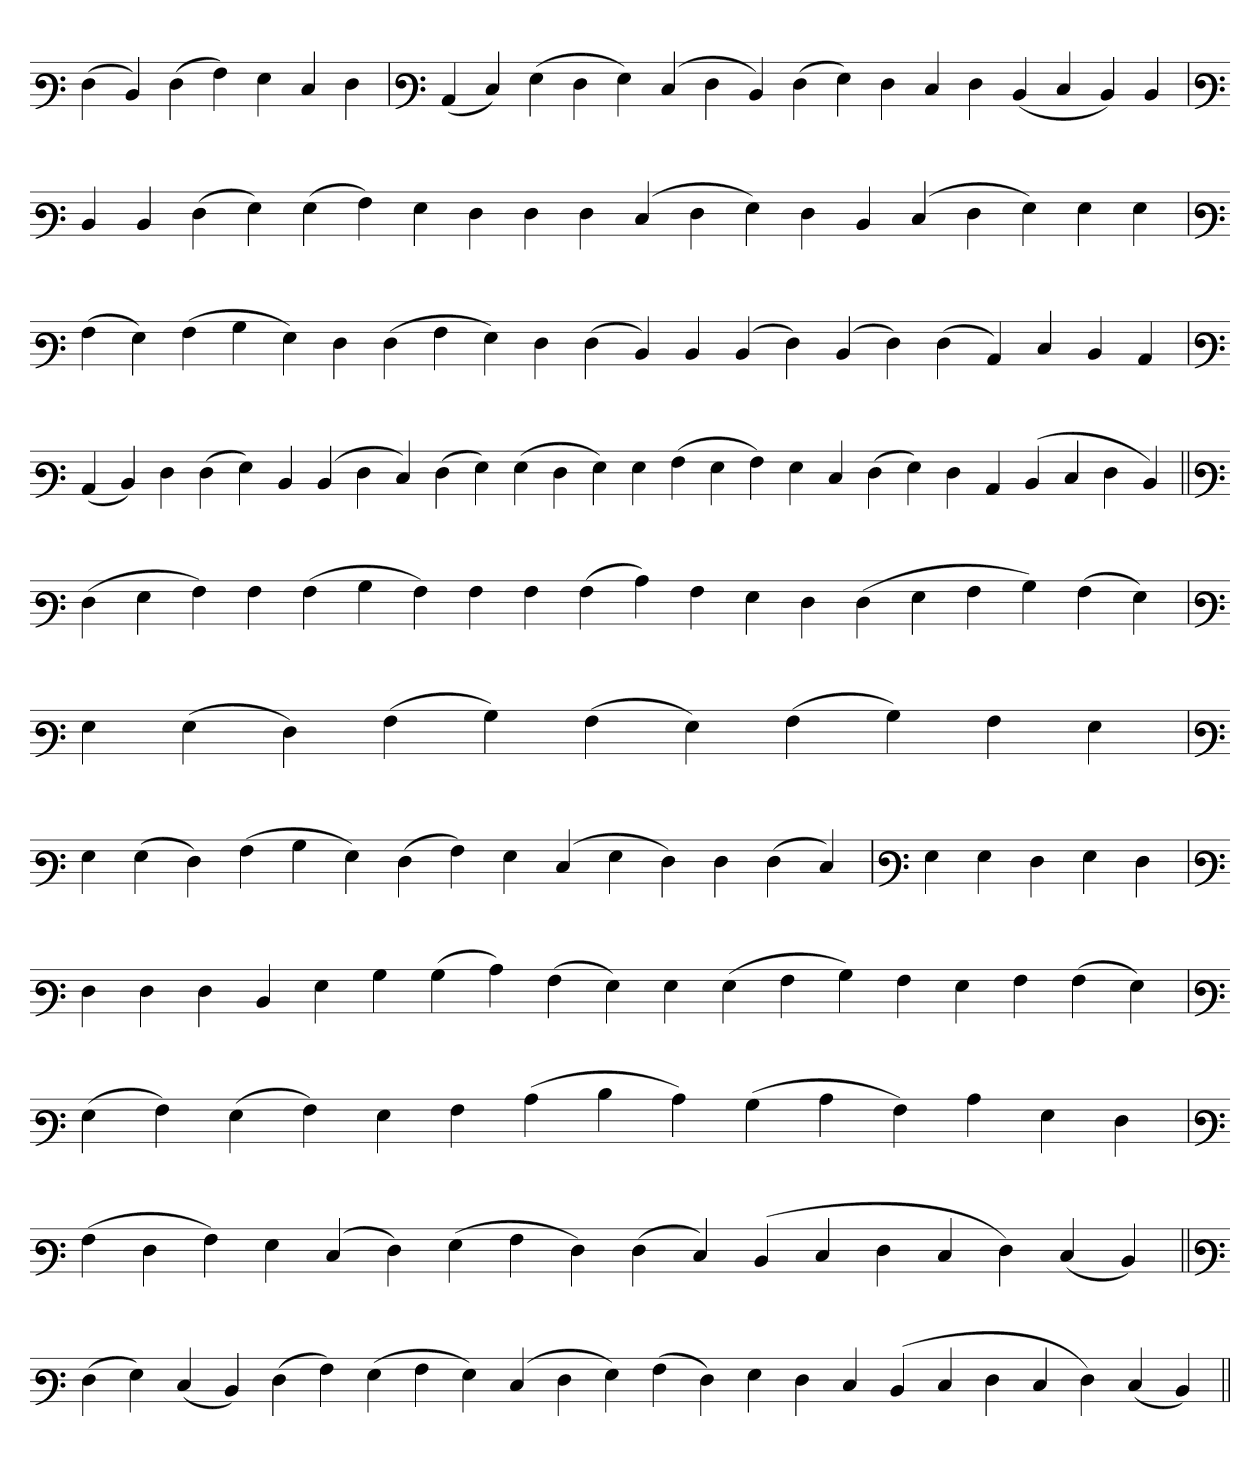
**kern
*part1
*staff1
*clefF3
=
(4F
4D)
(4F
4A)
4G
4E
4F
=`
*clefF3
(4C
4E)
(4G
4F
4G)
(4E
4F
4D)
(4F
4G)
4F
4E
4F
(4D
4E
4D)
4D
=
*clefF3
4D
4D
(4F
4G)
(4G
4A)
4G
4F
4F
4F
(4E
4F
4G)
4F
4D
(4E
4F
4G)
4G
4G
=`
*clefF3
(4A
4G)
(4A
4B
4G)
4F
(4F
4A
4G)
4F
(4F
4D)
4D
(4D
4F)
(4D
4F)
(4F
4C)
4E
4D
4C
='
*clefF3
(4C
4D)
4F
(4F
4G)
4D
(4D
4F
4E)
(4F
4G)
(4G
4F
4G)
4G
(4A
4G
4A)
4G
4E
(4F
4G)
4F
4C
(4D
4E
4F
4D)
=||
*clefF3
(4F
4G
4A)
4A
(4A
4B
4A)
4A
4A
(4A
4c)
4A
4G
4F
(4F
4G
4A
4B)
(4A
4G)
='
*clefF3
4G
(4G
4F)
(4A
4B)
(4A
4G)
(4A
4B)
4A
4G
=`
*clefF3
4G
(4G
4F)
(4A
4B
4G)
(4F
4A)
4G
(4E
4G
4F)
4F
(4F
4E)
=
*clefF3
4G
4G
4F
4G
4F
=`
*clefF3
4F
4F
4F
4D
4G
4B
(4B
4c)
(4A
4G)
4G
(4G
4A
4B)
4A
4G
4A
(4A
4G)
=
*clefF3
(4G
4A)
(4G
4A)
4G
4A
(4c
4d
4c)
(4B
4c
4A)
4c
4G
4F
=`
*clefF3
(4A
4F
4A)
4G
(4E
4F)
(4G
4A
4F)
(4F
4E)
(4D
4E
4F
4E
4F)
(4E
4D)
=||
*clefF3
(4F
4G)
(4E
4D)
(4F
4A)
(4G
4A
4G)
(4E
4F
4G)
(4A
4F)
4G
4F
4E
(4D
4E
4F
4E
4F)
(4E
4D)
=||
*-
